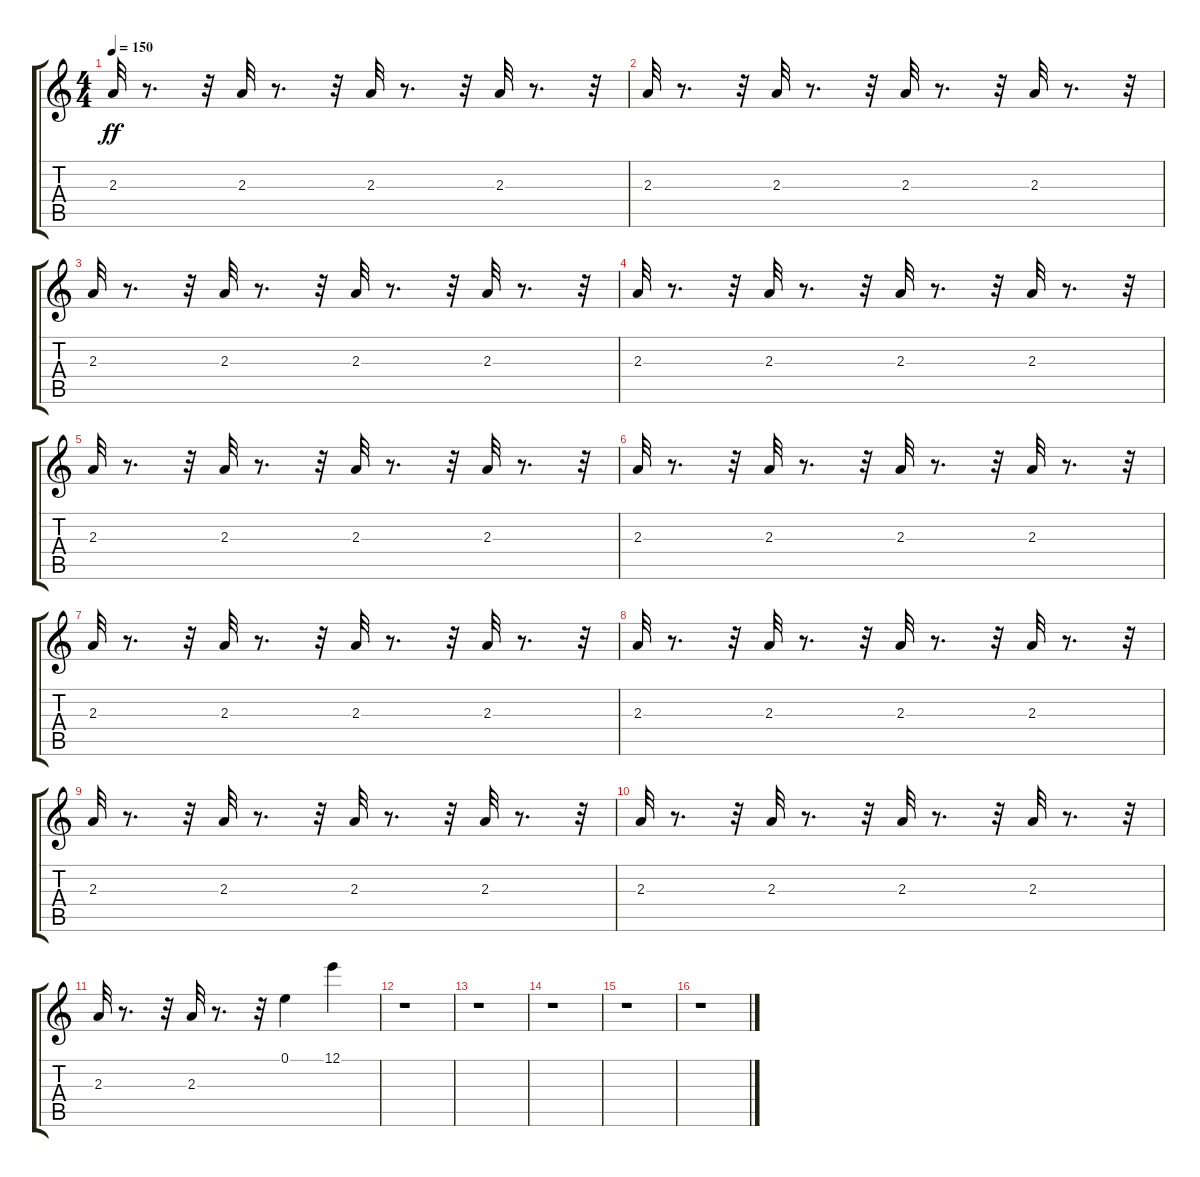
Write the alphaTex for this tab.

\track "" {instrument overdrivenguitar}
\staff {score tabs}
\tuning (E4 B3 G3 D3 A2 E2) {hide}
\ts (4 4)
\tempo 150
\clef g2
\ks c
2.3.32{dy ff} r.8{d} r.32 2.3.32 r.8{d} r.32 2.3.32 r.8{d} r.32 2.3.32 r.8{d} r.32 |
2.3.32 r.8{d} r.32 2.3.32 r.8{d} r.32 2.3.32 r.8{d} r.32 2.3.32 r.8{d} r.32 |
2.3.32 r.8{d} r.32 2.3.32 r.8{d} r.32 2.3.32 r.8{d} r.32 2.3.32 r.8{d} r.32 |
2.3.32 r.8{d} r.32 2.3.32 r.8{d} r.32 2.3.32 r.8{d} r.32 2.3.32 r.8{d} r.32 |
2.3.32 r.8{d} r.32 2.3.32 r.8{d} r.32 2.3.32 r.8{d} r.32 2.3.32 r.8{d} r.32 |
2.3.32 r.8{d} r.32 2.3.32 r.8{d} r.32 2.3.32 r.8{d} r.32 2.3.32 r.8{d} r.32 |
2.3.32 r.8{d} r.32 2.3.32 r.8{d} r.32 2.3.32 r.8{d} r.32 2.3.32 r.8{d} r.32 |
2.3.32 r.8{d} r.32 2.3.32 r.8{d} r.32 2.3.32 r.8{d} r.32 2.3.32 r.8{d} r.32 |
2.3.32 r.8{d} r.32 2.3.32 r.8{d} r.32 2.3.32 r.8{d} r.32 2.3.32 r.8{d} r.32 |
2.3.32 r.8{d} r.32 2.3.32 r.8{d} r.32 2.3.32 r.8{d} r.32 2.3.32 r.8{d} r.32 |
2.3.32 r.8{d} r.32 2.3.32 r.8{d} r.32 0.1.4 12.1.4 |
r.1 |
r.1 |
r.1 |
r.1 |
r.1
